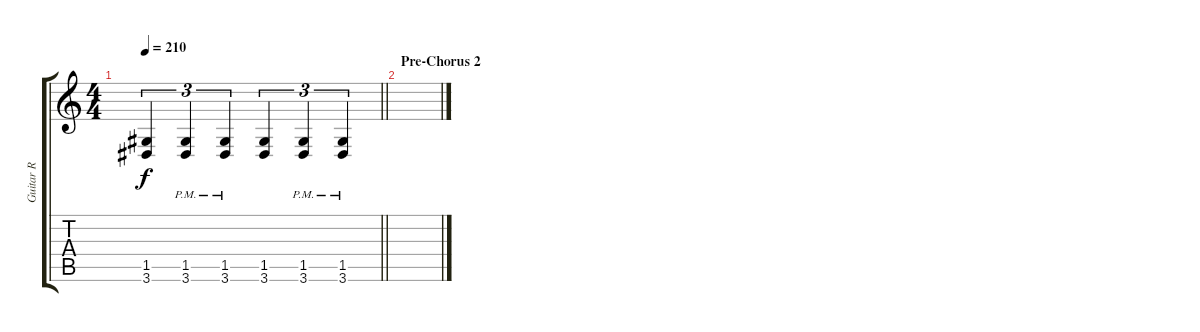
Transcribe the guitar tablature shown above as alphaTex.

\track ("Guitar R" "Guitar R") {instrument overdrivenguitar}
\staff {score tabs}
\tuning (D4 A3 F3 C3 G2 C2) {hide}
\ts (4 4)
\tempo 210
\clef g2
\barLineRight lightlight
\ks c
(1.5 3.6).4{tu (3 2) dy f} (1.5{pm} 3.6{pm}).4{tu (3 2)} (1.5{pm} 3.6{pm}).4{tu (3 2)} (1.5 3.6).4{tu (3 2)} (1.5{pm} 3.6{pm}).4{tu (3 2)} (1.5{pm} 3.6{pm}).4{tu (3 2)} |
\section ("" "Pre-Chorus 2")
